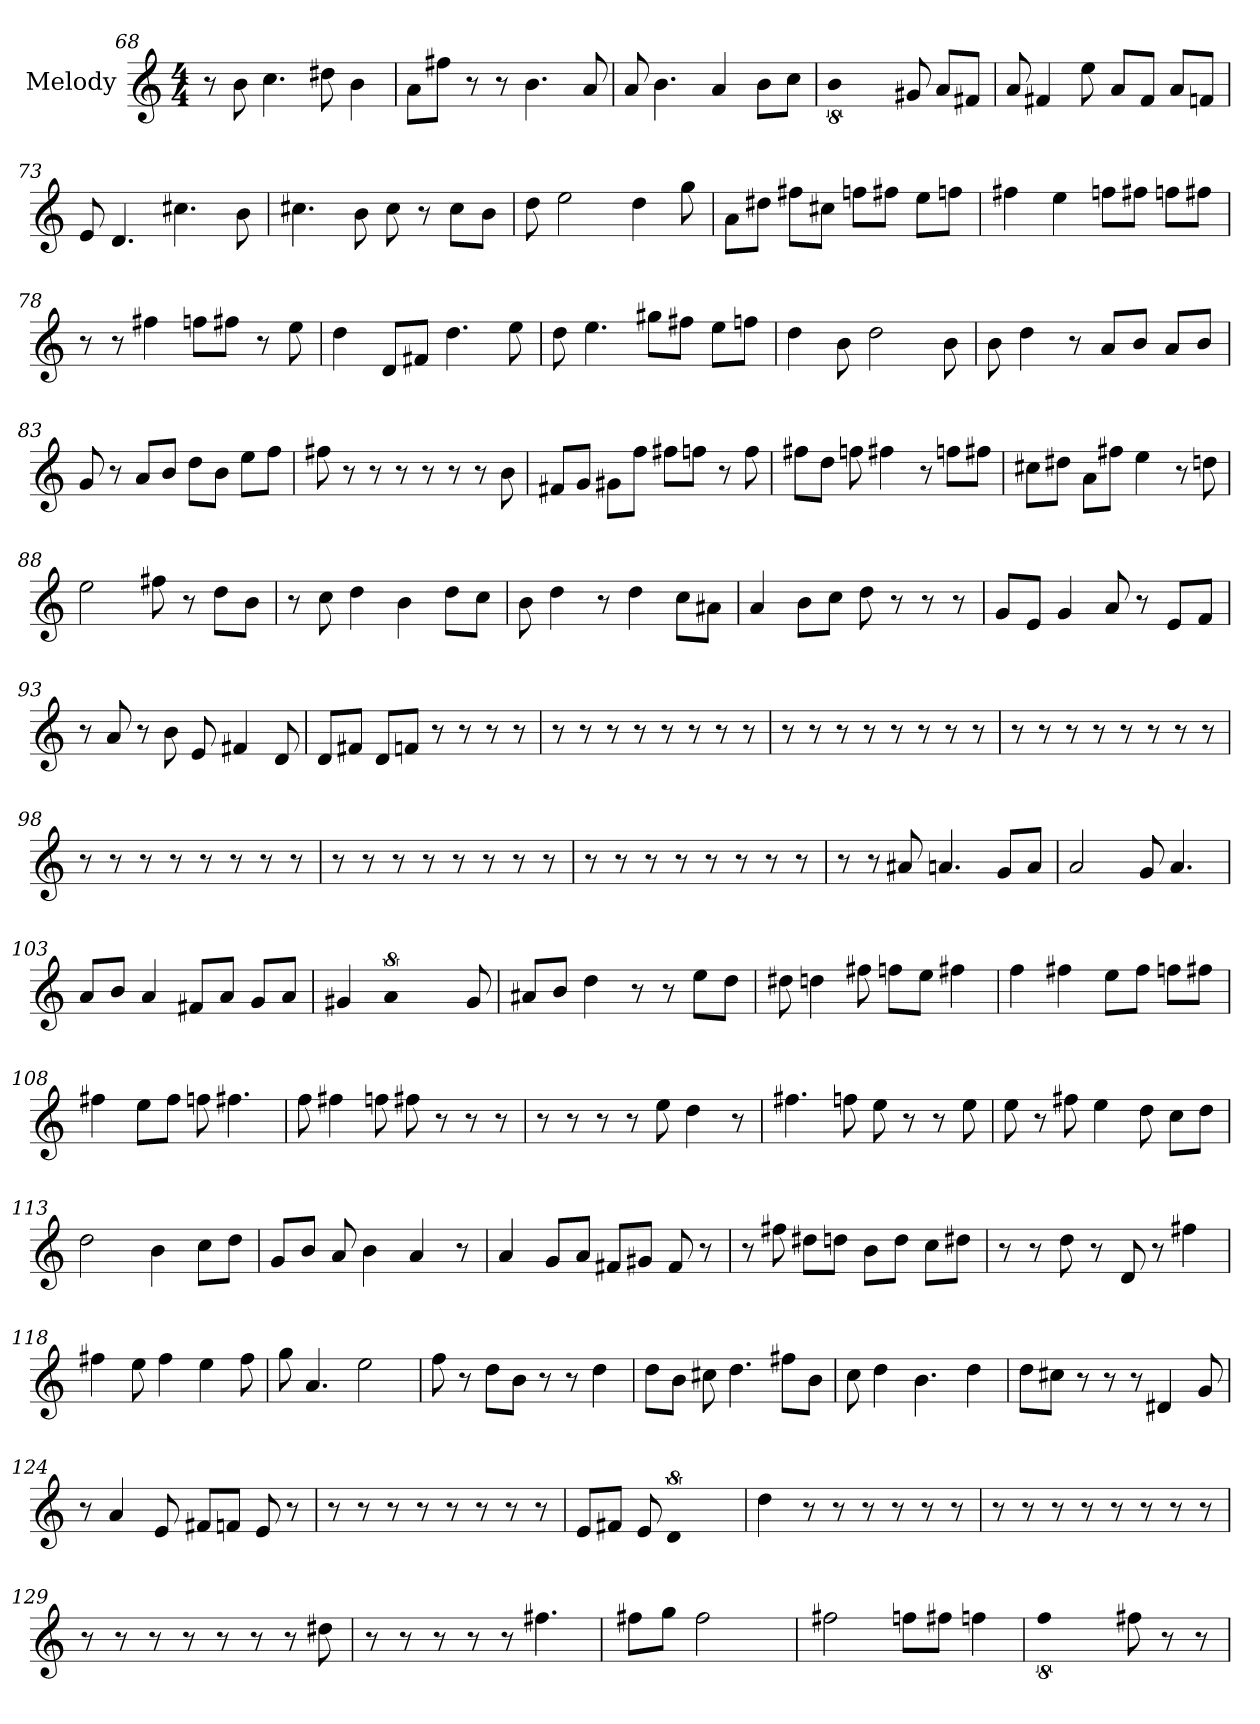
**kern
*part1
*staff1
*I"Melody
*clefG2
*k[]
*C:
*M4/4
=68
8r
8b
4.cc
8dd#
4b
=69
8a\L
8ff#\J
8r
8r
4.b
8a
=70
8a
4.b
4a
8b\L
8cc\J
=71
!LO:N:vis=2
8%5b
8g#
8a/L
8f#/J
=72
8a
4f#
8ee
8a/L
8f#/J
8a/L
8f/J
=73
8e
4.d
4.cc#
8b
=74
4.cc#
8b
8cc#
8r
8cc#\L
8b\J
=75
8dd
2ee
4dd
8gg
=76
8a\L
8dd#\J
8ff#\L
8cc#\J
8ff\L
8ff#\J
8ee\L
8ff\J
=77
4ff#
4ee
8ff\L
8ff#\J
8ff\L
8ff#\J
=78
8r
8r
4ff#
8ff\L
8ff#\J
8r
8ee
=79
4dd
8d/L
8f#/J
4.dd
8ee
=80
8dd
4.ee
8gg#\L
8ff#\J
8ee\L
8ff\J
=81
4dd
8b
2dd
8b
=82
8b
4dd
8r
8a/L
8b/J
8a/L
8b/J
=83
8g
8r
8a/L
8b/J
8dd\L
8b\J
8ee\L
8ff\J
=84
8ff#
8r
8r
8r
8r
8r
8r
8b
=85
8f#/L
8g/J
8g#\L
8ff\J
8ff#\L
8ff\J
8r
8ff
=86
8ff#\L
8dd\J
8ff
4ff#
8r
8ff\L
8ff#\J
=87
8cc#\L
8dd#\J
8a\L
8ff#\J
4ee
8r
8dd
=88
2ee
8ff#
8r
8dd\L
8b\J
=89
8r
8cc
4dd
4b
8dd\L
8cc\J
=90
8b
4dd
8r
4dd
8cc\L
8a#\J
=91
4a
8b\L
8cc\J
8dd
8r
8r
8r
=92
8g/L
8e/J
4g
8a
8r
8e/L
8f/J
=93
8r
8a
8r
8b
8e
4f#
8d
=94
8d/L
8f#/J
8d/L
8f/J
8r
8r
8r
8r
=95
8r
8r
8r
8r
8r
8r
8r
8r
=96
8r
8r
8r
8r
8r
8r
8r
8r
=97
8r
8r
8r
8r
8r
8r
8r
8r
=98
8r
8r
8r
8r
8r
8r
8r
8r
=99
8r
8r
8r
8r
8r
8r
8r
8r
=100
8r
8r
8r
8r
8r
8r
8r
8r
=101
8r
8r
8a#
4.a
8g/L
8a/J
=102
2a
8g
4.a
=103
8a/L
8b/J
4a
8f#/L
8a/J
8g/L
8a/J
=104
4g#
!LO:N:vis=2
8%5a
8g#
=105
8a#/L
8b/J
4dd
8r
8r
8ee\L
8dd\J
=106
8dd#
4dd
8ff#
8ff\L
8ee\J
4ff#
=107
4ff
4ff#
8ee\L
8ff#\J
8ff\L
8ff#\J
=108
4ff#
8ee\L
8ff#\J
8ff
4.ff#
=109
8ff
4ff#
8ff
8ff#
8r
8r
8r
=110
8r
8r
8r
8r
8ee
4dd
8r
=111
4.ff#
8ff
8ee
8r
8r
8ee
=112
8ee
8r
8ff#
4ee
8dd
8cc\L
8dd\J
=113
2dd
4b
8cc\L
8dd\J
=114
8g/L
8b/J
8a
4b
4a
8r
=115
4a
8g/L
8a/J
8f#/L
8g#/J
8f#
8r
=116
8r
8ff#
8dd#\L
8dd\J
8b\L
8dd\J
8cc\L
8dd#\J
=117
8r
8r
8dd
8r
8d
8r
4ff#
=118
4ff#
8ee
4ff#
4ee
8ff#
=119
8gg
4.a
2ee
=120
8ff
8r
8dd\L
8b\J
8r
8r
4dd
=121
8dd\L
8b\J
8cc#
4.dd
8ff#\L
8b\J
=122
8cc
4dd
4.b
4dd
=123
8dd\L
8cc#\J
8r
8r
8r
4d#
8g
=124
8r
4a
8e
8f#/L
8f/J
8e
8r
=125
8r
8r
8r
8r
8r
8r
8r
8r
=126
8e/L
8f#/J
8e
!LO:N:vis=2
8%5d
=127
4dd
8r
8r
8r
8r
8r
8r
=128
8r
8r
8r
8r
8r
8r
8r
8r
=129
8r
8r
8r
8r
8r
8r
8r
8dd#
=130
8r
8r
8r
8r
8r
4.ff#
=131
8ff#\L
8gg\J
!LO:N:vis=2
2.ff#
=132
2ff#
8ff\L
8ff#\J
4ff
=133
!LO:N:vis=2
8%5ff
8ff#
8r
8r
=
*-
